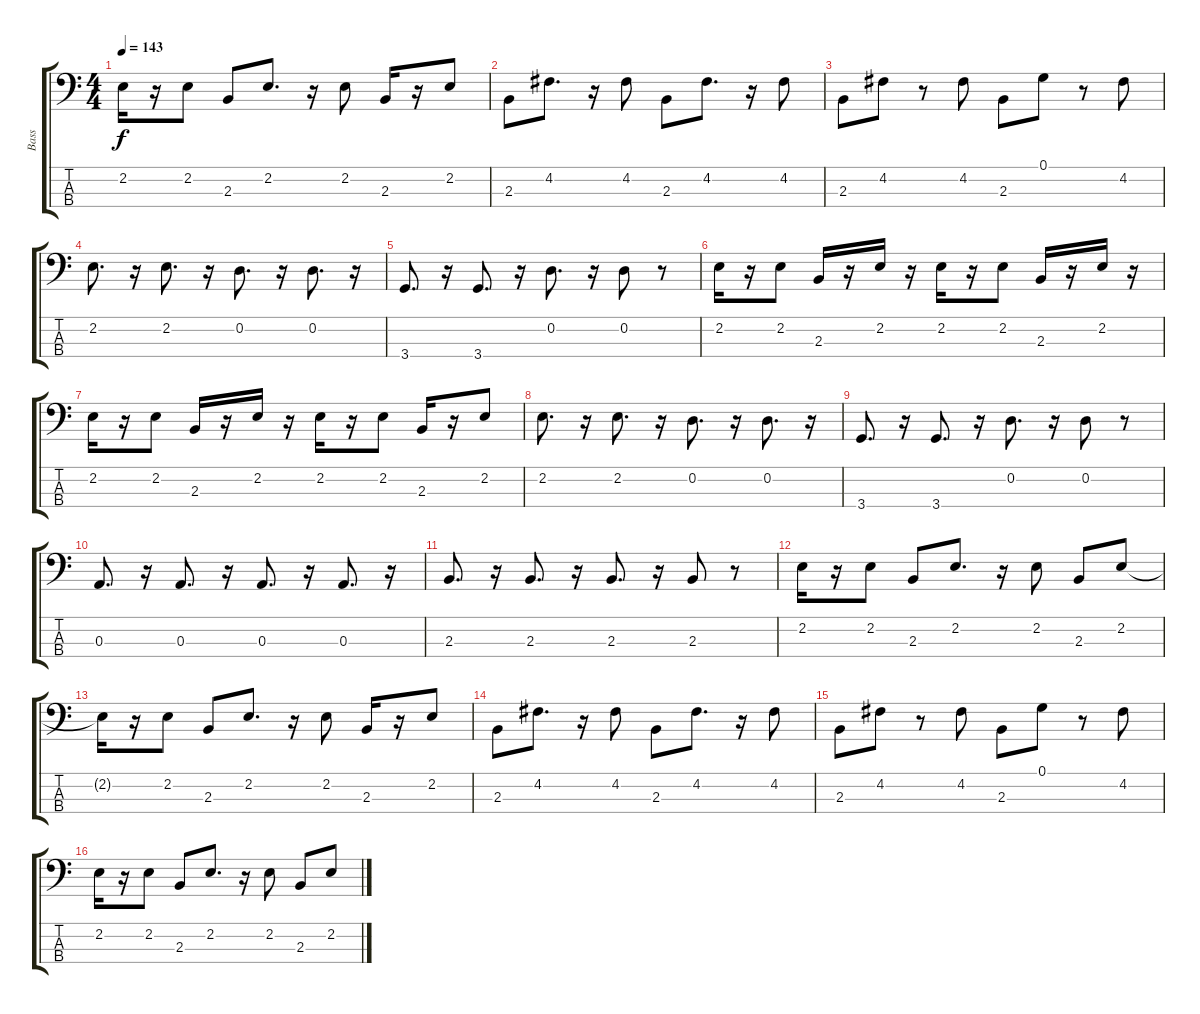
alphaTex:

\track ("Bass" "Bass") {instrument electricbasspick}
\staff {score tabs}
\tuning (G2 D2 A1 E1) {hide}
\ts (4 4)
\tempo 143
\clef f4
\ks c
2.2{t}.16{dy f} r.16 2.2.8 2.3.8 2.2.8{d} r.16 2.2.8 2.3.16 r.16 2.2.8 |
2.3.8 4.2.8{d} r.16 4.2.8 2.3.8 4.2.8{d} r.16 4.2.8 |
2.3.8 4.2.8 r.8 4.2.8 2.3.8 0.1.8 r.8 4.2.8 |
2.2.8{d} r.16 2.2.8{d} r.16 0.2.8{d} r.16 0.2.8{d} r.16 |
3.4.8{d} r.16 3.4.8{d} r.16 0.2.8{d} r.16 0.2.8 r.8 |
2.2.16 r.16 2.2.8 2.3.16 r.16 2.2.16 r.16 2.2.16 r.16 2.2.8 2.3.16 r.16 2.2.16 r.16 |
2.2.16 r.16 2.2.8 2.3.16 r.16 2.2.16 r.16 2.2.16 r.16 2.2.8 2.3.16 r.16 2.2.8 |
2.2.8{d} r.16 2.2.8{d} r.16 0.2.8{d} r.16 0.2.8{d} r.16 |
3.4.8{d} r.16 3.4.8{d} r.16 0.2.8{d} r.16 0.2.8 r.8 |
0.3.8{d} r.16 0.3.8{d} r.16 0.3.8{d} r.16 0.3.8{d} r.16 |
2.3.8{d} r.16 2.3.8{d} r.16 2.3.8{d} r.16 2.3.8 r.8 |
2.2.16 r.16 2.2.8 2.3.8 2.2.8{d} r.16 2.2.8 2.3.8 2.2.8 |
2.2{t}.16 r.16 2.2.8 2.3.8 2.2.8{d} r.16 2.2.8 2.3.16 r.16 2.2.8 |
2.3.8 4.2.8{d} r.16 4.2.8 2.3.8 4.2.8{d} r.16 4.2.8 |
2.3.8 4.2.8 r.8 4.2.8 2.3.8 0.1.8 r.8 4.2.8 |
2.2.16 r.16 2.2.8 2.3.8 2.2.8{d} r.16 2.2.8 2.3.8 2.2.8
